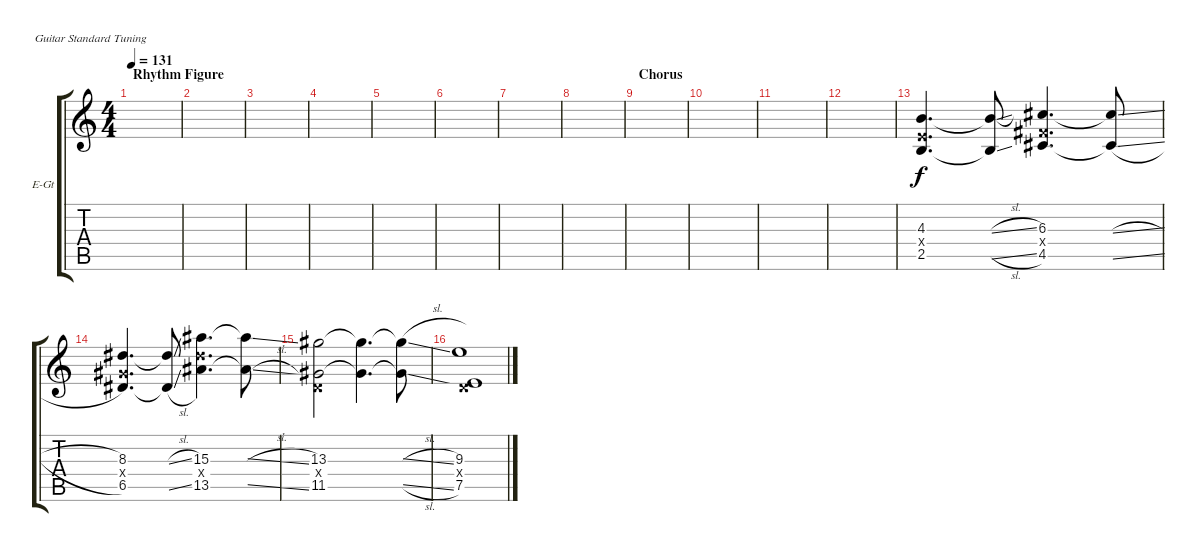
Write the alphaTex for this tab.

\defaultSystemsLayout 4
\bracketExtendMode groupsimilarinstruments
\firstSystemTrackNameOrientation horizontal
\otherSystemsTrackNameOrientation horizontal
\track ("Guitar 7 (Dist)" "E-Gt") {instrument distortionguitar}
\staff {score tabs}
\tuning (E4 B3 G3 D3 A2 E2)
\ts (4 4)
\section ("" "Rhythm Figure")
\tempo 131
\clef g2
\scale
0.333333
\ks c
|
\scale
0.333333 |
\scale
0.333333 |
\scale
0.333333 |
\scale
0.333333 |
\scale
0.333333 |
\scale
0.333333 |
\scale
0.333333 |
\section ("" "Chorus")
\scale
0.333333 |
\scale
0.333333 |
\scale
0.333333 |
\scale
0.333333 |
\scale
0.333333 (4.3 2.4{x} 2.5).4{d} (2.5{sl t} 4.3{sl t}).8 (4.5 4.4{x} 6.3).4{d} (6.3{sl t} 4.5{sl t}).8 |
\scale
0.333333 (8.3 6.4{x} 6.5).4{d} (8.3{sl t} 6.5{sl t}).8 (15.3 13.4{x} 13.5).4{d} (15.3{sl t} 13.5{sl t}).8 |
\scale
0.333333 (11.5 13.3 0.4{x}).2 (13.3{t} 11.5{t}).4{d} (11.5{sl t} 13.3{sl t}).8 |
\scale
0.333333 (7.5 0.4{x} 9.3).1
